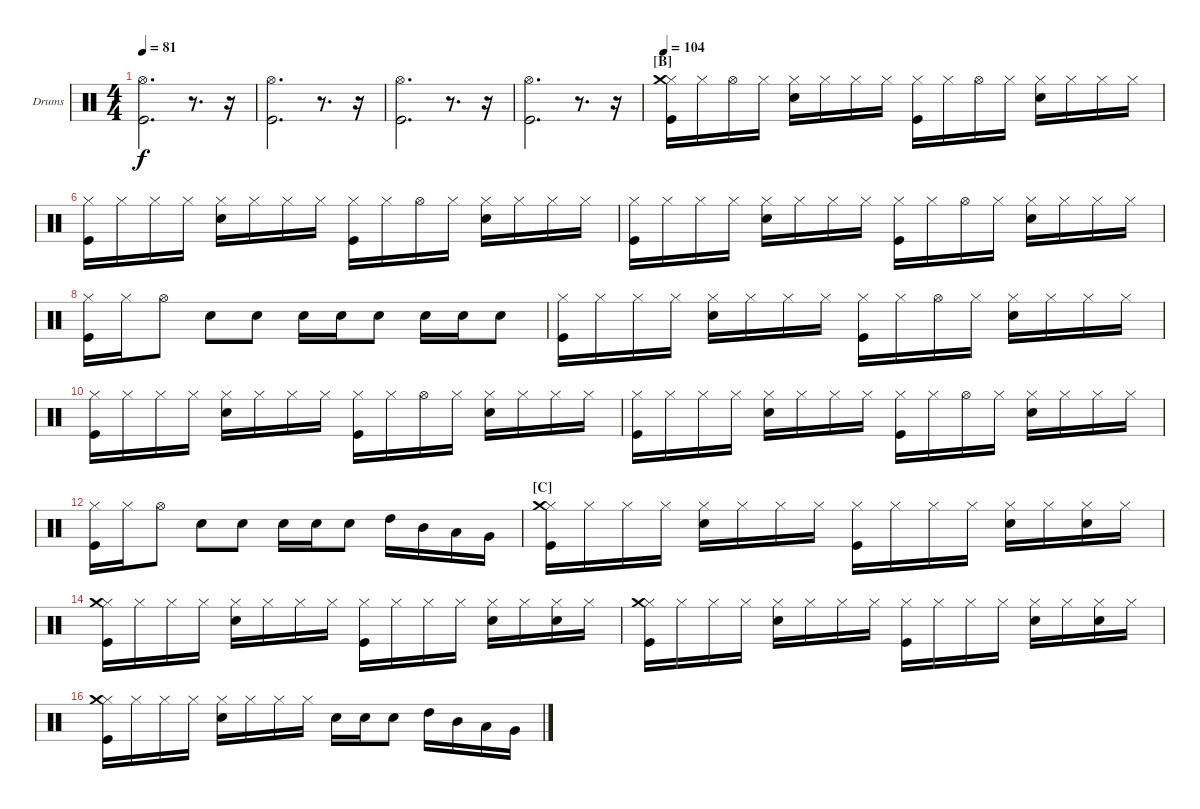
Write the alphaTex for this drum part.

\bracketExtendMode nobrackets
\firstSystemTrackNameOrientation horizontal
\otherSystemsTrackNameOrientation horizontal
\defaultBarNumberDisplay FirstOfSystem
\track ("Drums" "Drums") {instrument percussion}
\staff {score}
\articulation defaults
\ts (4 4)
\tempo 81
\clef neutral
\ks c
("Kick (hit)" "Hi-Hat (open)").2{d dy f} r.8{d} r.16 |
("Kick (hit)" "Hi-Hat (open)").2{d} r.8{d} r.16 |
("Kick (hit)" "Hi-Hat (open)").2{d} r.8{d} r.16 |
("Kick (hit)" "Hi-Hat (open)").2{d} r.8{d} r.16 |
\section ("B" "")
\tempo 104
("Kick (hit)" "Hi-Hat (closed)" "Crash medium (hit)").16 "Hi-Hat (closed)".16 "Hi-Hat (open)".16 "Hi-Hat (closed)".16 ("Snare (hit) 2" "Hi-Hat (closed)").16 "Hi-Hat (closed)".16 "Hi-Hat (closed)".16 "Hi-Hat (closed)".16 ("Kick (hit)" "Hi-Hat (closed)").16 "Hi-Hat (closed)".16 "Hi-Hat (open)".16 "Hi-Hat (closed)".16 ("Snare (hit) 2" "Hi-Hat (closed)").16 "Hi-Hat (closed)".16 "Hi-Hat (closed)".16 "Hi-Hat (closed)".16 |
("Kick (hit)" "Hi-Hat (closed)").16 "Hi-Hat (closed)".16 "Hi-Hat (closed)".16 "Hi-Hat (closed)".16 ("Snare (hit) 2" "Hi-Hat (closed)").16 "Hi-Hat (closed)".16 "Hi-Hat (closed)".16 "Hi-Hat (closed)".16 ("Kick (hit)" "Hi-Hat (closed)").16 "Hi-Hat (closed)".16 "Hi-Hat (open)".16 "Hi-Hat (closed)".16 ("Snare (hit) 2" "Hi-Hat (closed)").16 "Hi-Hat (closed)".16 "Hi-Hat (closed)".16 "Hi-Hat (closed)".16 |
("Kick (hit)" "Hi-Hat (closed)").16 "Hi-Hat (closed)".16 "Hi-Hat (closed)".16 "Hi-Hat (closed)".16 ("Snare (hit) 2" "Hi-Hat (closed)").16 "Hi-Hat (closed)".16 "Hi-Hat (closed)".16 "Hi-Hat (closed)".16 ("Kick (hit)" "Hi-Hat (closed)").16 "Hi-Hat (closed)".16 "Hi-Hat (open)".16 "Hi-Hat (closed)".16 ("Snare (hit) 2" "Hi-Hat (closed)").16 "Hi-Hat (closed)".16 "Hi-Hat (closed)".16 "Hi-Hat (closed)".16 |
("Kick (hit)" "Hi-Hat (closed)").16 "Hi-Hat (closed)".16 "Hi-Hat (open)".8 "Snare (hit) 2".8 "Snare (hit) 2".8 "Snare (hit) 2".16 "Snare (hit) 2".16 "Snare (hit) 2".8 "Snare (hit) 2".16 "Snare (hit) 2".16 "Snare (hit) 2".8 |
("Kick (hit)" "Hi-Hat (closed)").16 "Hi-Hat (closed)".16 "Hi-Hat (closed)".16 "Hi-Hat (closed)".16 ("Snare (hit) 2" "Hi-Hat (closed)").16 "Hi-Hat (closed)".16 "Hi-Hat (closed)".16 "Hi-Hat (closed)".16 ("Kick (hit)" "Hi-Hat (closed)").16 "Hi-Hat (closed)".16 "Hi-Hat (open)".16 "Hi-Hat (closed)".16 ("Snare (hit) 2" "Hi-Hat (closed)").16 "Hi-Hat (closed)".16 "Hi-Hat (closed)".16 "Hi-Hat (closed)".16 |
("Kick (hit)" "Hi-Hat (closed)").16 "Hi-Hat (closed)".16 "Hi-Hat (closed)".16 "Hi-Hat (closed)".16 ("Snare (hit) 2" "Hi-Hat (closed)").16 "Hi-Hat (closed)".16 "Hi-Hat (closed)".16 "Hi-Hat (closed)".16 ("Kick (hit)" "Hi-Hat (closed)").16 "Hi-Hat (closed)".16 "Hi-Hat (open)".16 "Hi-Hat (closed)".16 ("Snare (hit) 2" "Hi-Hat (closed)").16 "Hi-Hat (closed)".16 "Hi-Hat (closed)".16 "Hi-Hat (closed)".16 |
("Kick (hit)" "Hi-Hat (closed)").16 "Hi-Hat (closed)".16 "Hi-Hat (closed)".16 "Hi-Hat (closed)".16 ("Snare (hit) 2" "Hi-Hat (closed)").16 "Hi-Hat (closed)".16 "Hi-Hat (closed)".16 "Hi-Hat (closed)".16 ("Kick (hit)" "Hi-Hat (closed)").16 "Hi-Hat (closed)".16 "Hi-Hat (open)".16 "Hi-Hat (closed)".16 ("Snare (hit) 2" "Hi-Hat (closed)").16 "Hi-Hat (closed)".16 "Hi-Hat (closed)".16 "Hi-Hat (closed)".16 |
("Kick (hit)" "Hi-Hat (closed)").16 "Hi-Hat (closed)".16 "Hi-Hat (open)".8 "Snare (hit) 2".8 "Snare (hit) 2".8 "Snare (hit) 2".16 "Snare (hit) 2".16 "Snare (hit) 2".8 "High Tom (hit)".16 "Mid Tom (hit)".16 "Low Tom (hit)".16 "Very Low Tom (hit)".16 |
\section ("C" "")
("Kick (hit)" "Hi-Hat (closed)" "Crash medium (hit)").16 "Hi-Hat (closed)".16 "Hi-Hat (closed)".16 "Hi-Hat (closed)".16 ("Snare (hit) 2" "Hi-Hat (closed)").16 "Hi-Hat (closed)".16 "Hi-Hat (closed)".16 "Hi-Hat (closed)".16 ("Kick (hit)" "Hi-Hat (closed)").16 "Hi-Hat (closed)".16 "Hi-Hat (closed)".16 "Hi-Hat (closed)".16 ("Snare (hit) 2" "Hi-Hat (closed)").16 "Hi-Hat (closed)".16 ("Snare (hit) 2" "Hi-Hat (closed)").16 "Hi-Hat (closed)".16 |
("Kick (hit)" "Hi-Hat (closed)" "Crash medium (hit)").16 "Hi-Hat (closed)".16 "Hi-Hat (closed)".16 "Hi-Hat (closed)".16 ("Snare (hit) 2" "Hi-Hat (closed)").16 "Hi-Hat (closed)".16 "Hi-Hat (closed)".16 "Hi-Hat (closed)".16 ("Kick (hit)" "Hi-Hat (closed)").16 "Hi-Hat (closed)".16 "Hi-Hat (closed)".16 "Hi-Hat (closed)".16 ("Snare (hit) 2" "Hi-Hat (closed)").16 "Hi-Hat (closed)".16 ("Snare (hit) 2" "Hi-Hat (closed)").16 "Hi-Hat (closed)".16 |
("Kick (hit)" "Hi-Hat (closed)" "Crash medium (hit)").16 "Hi-Hat (closed)".16 "Hi-Hat (closed)".16 "Hi-Hat (closed)".16 ("Snare (hit) 2" "Hi-Hat (closed)").16 "Hi-Hat (closed)".16 "Hi-Hat (closed)".16 "Hi-Hat (closed)".16 ("Kick (hit)" "Hi-Hat (closed)").16 "Hi-Hat (closed)".16 "Hi-Hat (closed)".16 "Hi-Hat (closed)".16 ("Snare (hit) 2" "Hi-Hat (closed)").16 "Hi-Hat (closed)".16 ("Snare (hit) 2" "Hi-Hat (closed)").16 "Hi-Hat (closed)".16 |
("Kick (hit)" "Hi-Hat (closed)" "Crash medium (hit)").16 "Hi-Hat (closed)".16 "Hi-Hat (closed)".16 "Hi-Hat (closed)".16 ("Snare (hit) 2" "Hi-Hat (closed)").16 "Hi-Hat (closed)".16 "Hi-Hat (closed)".16 "Hi-Hat (closed)".16 "Snare (hit) 2".16 "Snare (hit) 2".16 "Snare (hit) 2".8 "High Tom (hit)".16 "Mid Tom (hit)".16 "Low Tom (hit)".16 "Very Low Tom (hit)".16
